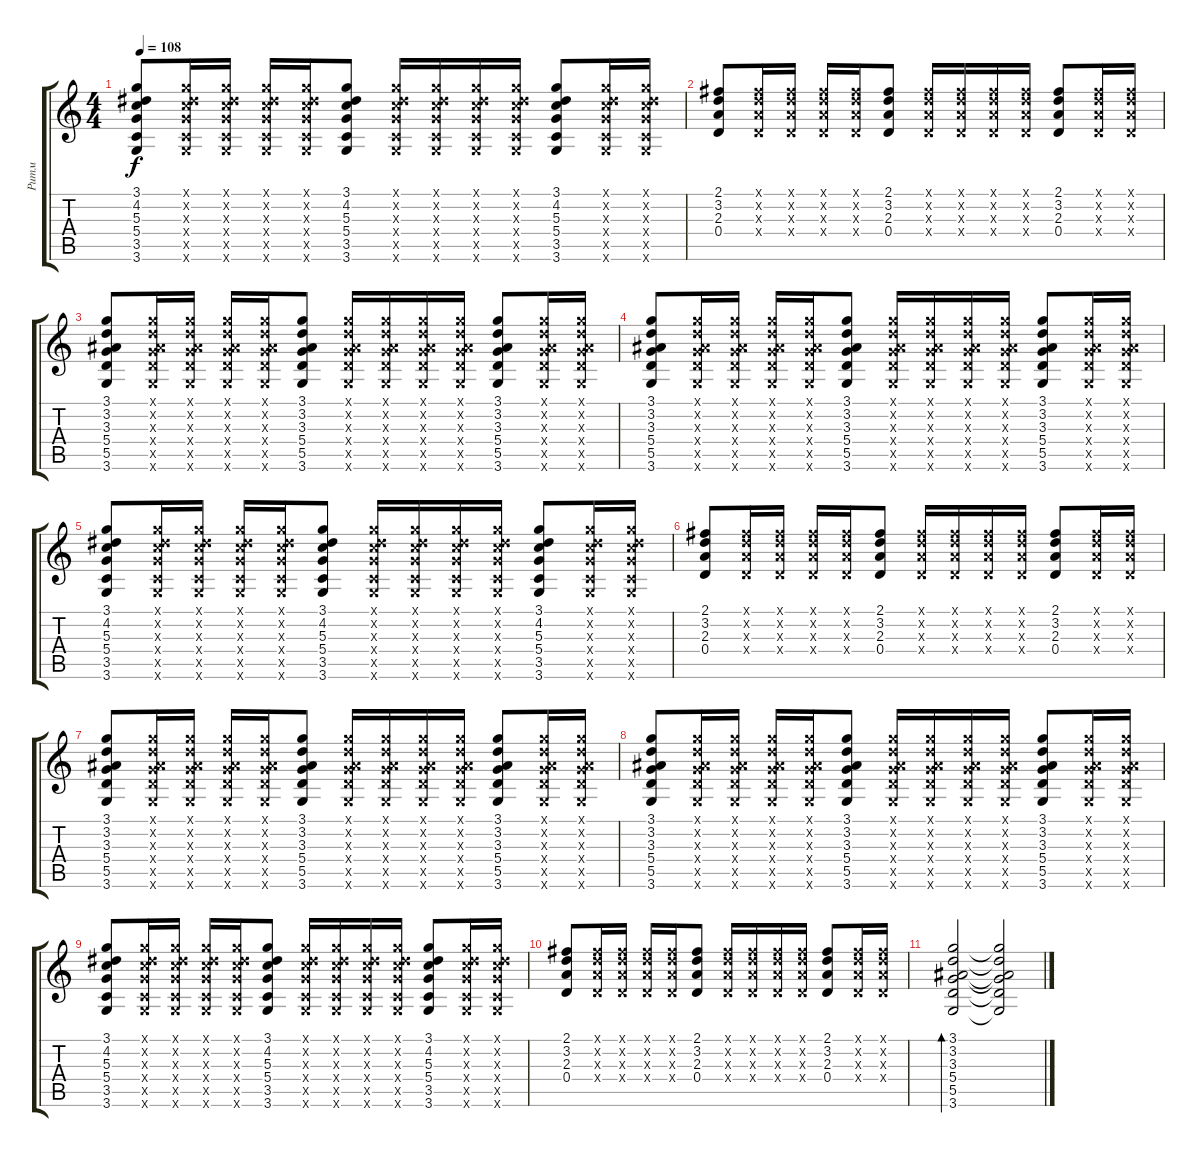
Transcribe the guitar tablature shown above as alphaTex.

\track ("Ритм" "Ритм") {instrument acousticguitarsteel}
\staff {score tabs}
\tuning (E4 B3 G3 D3 A2 E2) {hide}
\ts (4 4)
\tempo 108
\clef g2
\ks c
(3.1 4.2 5.3 5.4 3.5 3.6).8{dy f} (3.1{x} 4.2{x} 5.3{x} 5.4{x} 3.5{x} 3.6{x}).16 (3.1{x} 4.2{x} 5.3{x} 5.4{x} 3.5{x} 3.6{x}).16 (3.1{x} 4.2{x} 5.3{x} 5.4{x} 3.5{x} 3.6{x}).16 (3.1{x} 4.2{x} 5.3{x} 5.4{x} 3.5{x} 3.6{x}).16 (3.1 4.2 5.3 5.4 3.5 3.6).8 (3.1{x} 4.2{x} 5.3{x} 5.4{x} 3.5{x} 3.6{x}).16 (3.1{x} 4.2{x} 5.3{x} 5.4{x} 3.5{x} 3.6{x}).16 (3.1{x} 4.2{x} 5.3{x} 5.4{x} 3.5{x} 3.6{x}).16 (3.1{x} 4.2{x} 5.3{x} 5.4{x} 3.5{x} 3.6{x}).16 (3.1 4.2 5.3 5.4 3.5 3.6).8 (3.1{x} 4.2{x} 5.3{x} 5.4{x} 3.5{x} 3.6{x}).16 (3.1{x} 4.2{x} 5.3{x} 5.4{x} 3.5{x} 3.6{x}).16 |
(2.1 3.2 2.3 0.4).8 (2.1{x} 3.2{x} 2.3{x} 0.4{x}).16 (2.1{x} 3.2{x} 2.3{x} 0.4{x}).16 (2.1{x} 3.2{x} 2.3{x} 0.4{x}).16 (2.1{x} 3.2{x} 2.3{x} 0.4{x}).16 (2.1 3.2 2.3 0.4).8 (2.1{x} 3.2{x} 2.3{x} 0.4{x}).16 (2.1{x} 3.2{x} 2.3{x} 0.4{x}).16 (2.1{x} 3.2{x} 2.3{x} 0.4{x}).16 (2.1{x} 3.2{x} 2.3{x} 0.4{x}).16 (2.1 3.2 2.3 0.4).8 (2.1{x} 3.2{x} 2.3{x} 0.4{x}).16 (2.1{x} 3.2{x} 2.3{x} 0.4{x}).16 |
(3.1 3.2 3.3 5.4 5.5 3.6).8 (3.1{x} 3.2{x} 3.3{x} 5.4{x} 5.5{x} 3.6{x}).16 (3.1{x} 3.2{x} 3.3{x} 5.4{x} 5.5{x} 3.6{x}).16 (3.1{x} 3.2{x} 3.3{x} 5.4{x} 5.5{x} 3.6{x}).16 (3.1{x} 3.2{x} 3.3{x} 5.4{x} 5.5{x} 3.6{x}).16 (3.1 3.2 3.3 5.4 5.5 3.6).8 (3.1{x} 3.2{x} 3.3{x} 5.4{x} 5.5{x} 3.6{x}).16 (3.1{x} 3.2{x} 3.3{x} 5.4{x} 5.5{x} 3.6{x}).16 (3.1{x} 3.2{x} 3.3{x} 5.4{x} 5.5{x} 3.6{x}).16 (3.1{x} 3.2{x} 3.3{x} 5.4{x} 5.5{x} 3.6{x}).16 (3.1 3.2 3.3 5.4 5.5 3.6).8 (3.1{x} 3.2{x} 3.3{x} 5.4{x} 5.5{x} 3.6{x}).16 (3.1{x} 3.2{x} 3.3{x} 5.4{x} 5.5{x} 3.6{x}).16 |
(3.1 3.2 3.3 5.4 5.5 3.6).8 (3.1{x} 3.2{x} 3.3{x} 5.4{x} 5.5{x} 3.6{x}).16 (3.1{x} 3.2{x} 3.3{x} 5.4{x} 5.5{x} 3.6{x}).16 (3.1{x} 3.2{x} 3.3{x} 5.4{x} 5.5{x} 3.6{x}).16 (3.1{x} 3.2{x} 3.3{x} 5.4{x} 5.5{x} 3.6{x}).16 (3.1 3.2 3.3 5.4 5.5 3.6).8 (3.1{x} 3.2{x} 3.3{x} 5.4{x} 5.5{x} 3.6{x}).16 (3.1{x} 3.2{x} 3.3{x} 5.4{x} 5.5{x} 3.6{x}).16 (3.1{x} 3.2{x} 3.3{x} 5.4{x} 5.5{x} 3.6{x}).16 (3.1{x} 3.2{x} 3.3{x} 5.4{x} 5.5{x} 3.6{x}).16 (3.1 3.2 3.3 5.4 5.5 3.6).8 (3.1{x} 3.2{x} 3.3{x} 5.4{x} 5.5{x} 3.6{x}).16 (3.1{x} 3.2{x} 3.3{x} 5.4{x} 5.5{x} 3.6{x}).16 |
(3.1 4.2 5.3 5.4 3.5 3.6).8 (3.1{x} 4.2{x} 5.3{x} 5.4{x} 3.5{x} 3.6{x}).16 (3.1{x} 4.2{x} 5.3{x} 5.4{x} 3.5{x} 3.6{x}).16 (3.1{x} 4.2{x} 5.3{x} 5.4{x} 3.5{x} 3.6{x}).16 (3.1{x} 4.2{x} 5.3{x} 5.4{x} 3.5{x} 3.6{x}).16 (3.1 4.2 5.3 5.4 3.5 3.6).8 (3.1{x} 4.2{x} 5.3{x} 5.4{x} 3.5{x} 3.6{x}).16 (3.1{x} 4.2{x} 5.3{x} 5.4{x} 3.5{x} 3.6{x}).16 (3.1{x} 4.2{x} 5.3{x} 5.4{x} 3.5{x} 3.6{x}).16 (3.1{x} 4.2{x} 5.3{x} 5.4{x} 3.5{x} 3.6{x}).16 (3.1 4.2 5.3 5.4 3.5 3.6).8 (3.1{x} 4.2{x} 5.3{x} 5.4{x} 3.5{x} 3.6{x}).16 (3.1{x} 4.2{x} 5.3{x} 5.4{x} 3.5{x} 3.6{x}).16 |
(2.1 3.2 2.3 0.4).8 (2.1{x} 3.2{x} 2.3{x} 0.4{x}).16 (2.1{x} 3.2{x} 2.3{x} 0.4{x}).16 (2.1{x} 3.2{x} 2.3{x} 0.4{x}).16 (2.1{x} 3.2{x} 2.3{x} 0.4{x}).16 (2.1 3.2 2.3 0.4).8 (2.1{x} 3.2{x} 2.3{x} 0.4{x}).16 (2.1{x} 3.2{x} 2.3{x} 0.4{x}).16 (2.1{x} 3.2{x} 2.3{x} 0.4{x}).16 (2.1{x} 3.2{x} 2.3{x} 0.4{x}).16 (2.1 3.2 2.3 0.4).8 (2.1{x} 3.2{x} 2.3{x} 0.4{x}).16 (2.1{x} 3.2{x} 2.3{x} 0.4{x}).16 |
(3.1 3.2 3.3 5.4 5.5 3.6).8 (3.1{x} 3.2{x} 3.3{x} 5.4{x} 5.5{x} 3.6{x}).16 (3.1{x} 3.2{x} 3.3{x} 5.4{x} 5.5{x} 3.6{x}).16 (3.1{x} 3.2{x} 3.3{x} 5.4{x} 5.5{x} 3.6{x}).16 (3.1{x} 3.2{x} 3.3{x} 5.4{x} 5.5{x} 3.6{x}).16 (3.1 3.2 3.3 5.4 5.5 3.6).8 (3.1{x} 3.2{x} 3.3{x} 5.4{x} 5.5{x} 3.6{x}).16 (3.1{x} 3.2{x} 3.3{x} 5.4{x} 5.5{x} 3.6{x}).16 (3.1{x} 3.2{x} 3.3{x} 5.4{x} 5.5{x} 3.6{x}).16 (3.1{x} 3.2{x} 3.3{x} 5.4{x} 5.5{x} 3.6{x}).16 (3.1 3.2 3.3 5.4 5.5 3.6).8 (3.1{x} 3.2{x} 3.3{x} 5.4{x} 5.5{x} 3.6{x}).16 (3.1{x} 3.2{x} 3.3{x} 5.4{x} 5.5{x} 3.6{x}).16 |
(3.1 3.2 3.3 5.4 5.5 3.6).8 (3.1{x} 3.2{x} 3.3{x} 5.4{x} 5.5{x} 3.6{x}).16 (3.1{x} 3.2{x} 3.3{x} 5.4{x} 5.5{x} 3.6{x}).16 (3.1{x} 3.2{x} 3.3{x} 5.4{x} 5.5{x} 3.6{x}).16 (3.1{x} 3.2{x} 3.3{x} 5.4{x} 5.5{x} 3.6{x}).16 (3.1 3.2 3.3 5.4 5.5 3.6).8 (3.1{x} 3.2{x} 3.3{x} 5.4{x} 5.5{x} 3.6{x}).16 (3.1{x} 3.2{x} 3.3{x} 5.4{x} 5.5{x} 3.6{x}).16 (3.1{x} 3.2{x} 3.3{x} 5.4{x} 5.5{x} 3.6{x}).16 (3.1{x} 3.2{x} 3.3{x} 5.4{x} 5.5{x} 3.6{x}).16 (3.1 3.2 3.3 5.4 5.5 3.6).8 (3.1{x} 3.2{x} 3.3{x} 5.4{x} 5.5{x} 3.6{x}).16 (3.1{x} 3.2{x} 3.3{x} 5.4{x} 5.5{x} 3.6{x}).16 |
(3.1 4.2 5.3 5.4 3.5 3.6).8 (3.1{x} 4.2{x} 5.3{x} 5.4{x} 3.5{x} 3.6{x}).16 (3.1{x} 4.2{x} 5.3{x} 5.4{x} 3.5{x} 3.6{x}).16 (3.1{x} 4.2{x} 5.3{x} 5.4{x} 3.5{x} 3.6{x}).16 (3.1{x} 4.2{x} 5.3{x} 5.4{x} 3.5{x} 3.6{x}).16 (3.1 4.2 5.3 5.4 3.5 3.6).8 (3.1{x} 4.2{x} 5.3{x} 5.4{x} 3.5{x} 3.6{x}).16 (3.1{x} 4.2{x} 5.3{x} 5.4{x} 3.5{x} 3.6{x}).16 (3.1{x} 4.2{x} 5.3{x} 5.4{x} 3.5{x} 3.6{x}).16 (3.1{x} 4.2{x} 5.3{x} 5.4{x} 3.5{x} 3.6{x}).16 (3.1 4.2 5.3 5.4 3.5 3.6).8 (3.1{x} 4.2{x} 5.3{x} 5.4{x} 3.5{x} 3.6{x}).16 (3.1{x} 4.2{x} 5.3{x} 5.4{x} 3.5{x} 3.6{x}).16 |
(2.1 3.2 2.3 0.4).8 (2.1{x} 3.2{x} 2.3{x} 0.4{x}).16 (2.1{x} 3.2{x} 2.3{x} 0.4{x}).16 (2.1{x} 3.2{x} 2.3{x} 0.4{x}).16 (2.1{x} 3.2{x} 2.3{x} 0.4{x}).16 (2.1 3.2 2.3 0.4).8 (2.1{x} 3.2{x} 2.3{x} 0.4{x}).16 (2.1{x} 3.2{x} 2.3{x} 0.4{x}).16 (2.1{x} 3.2{x} 2.3{x} 0.4{x}).16 (2.1{x} 3.2{x} 2.3{x} 0.4{x}).16 (2.1 3.2 2.3 0.4).8 (2.1{x} 3.2{x} 2.3{x} 0.4{x}).16 (2.1{x} 3.2{x} 2.3{x} 0.4{x}).16 |
(3.1 3.2 3.3 5.4 5.5 3.6).2{bd 480} (3.1{t} 3.2{t} 3.3{t} 5.4{t} 5.5{t} 3.6{t}).2
